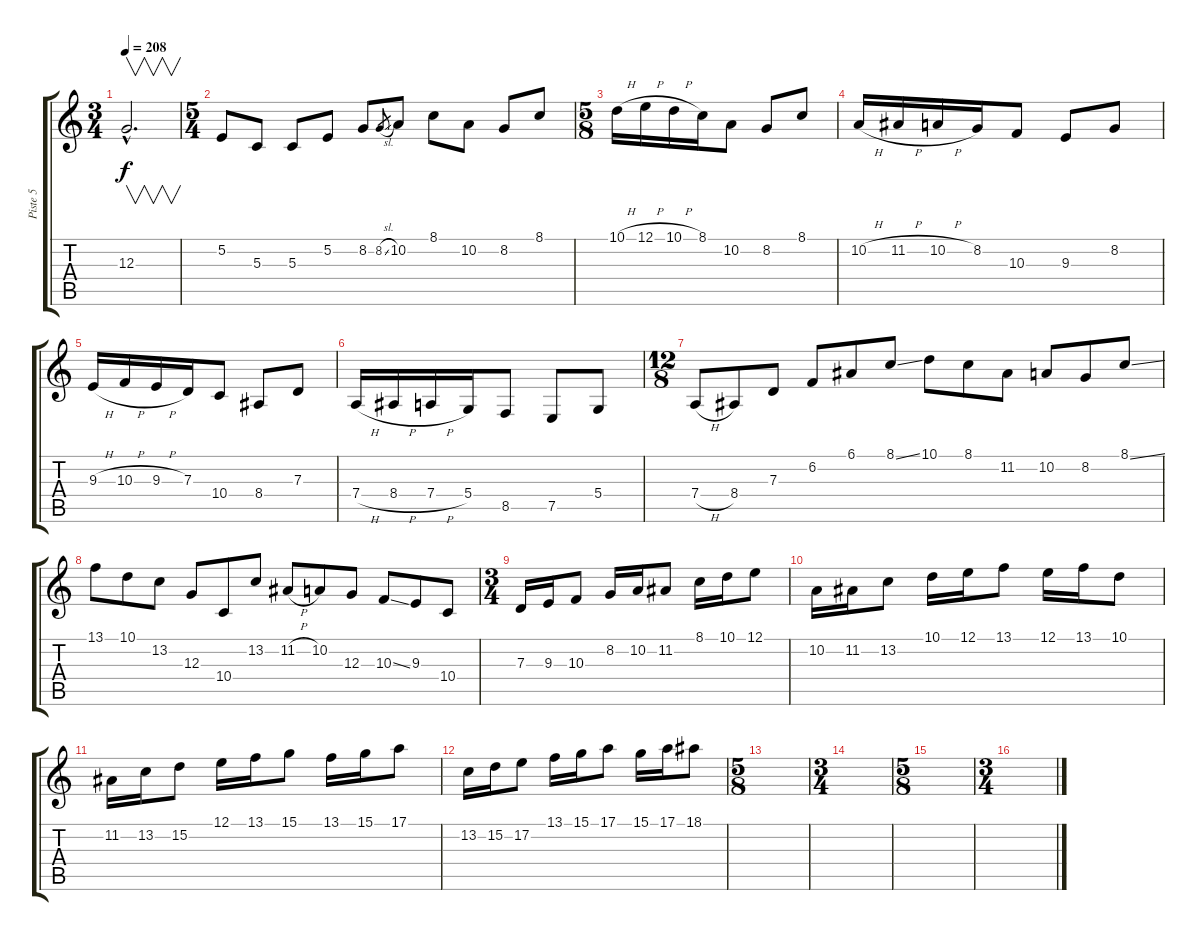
\track ("Piste 5" "Piste 5") {instrument sitar}
\staff {score tabs}
\tuning (E4 B3 G3 D3 A2 E2) {hide}
\ts (3 4)
\tempo 208
\clef g2
\ks c
12.3{hac}.2{v d dy f} |
\ts (5 4)
5.2.8 5.3.8 5.3.8 5.2.8 8.2.8 8.2{sl}.8{gr} 10.2.8 8.1.8 10.2.8 8.2.8 8.1.8 |
\ts (5 8)
10.1{h}.16 12.1{h}.16 10.1{h}.16 8.1.16 10.2.8 8.2.8 8.1.8 |
10.2{h}.16 11.2{h}.16 10.2{h}.16 8.2.16 10.3.8 9.3.8 8.2.8 |
9.3{h}.16 10.3{h}.16 9.3{h}.16 7.3.16 10.4.8 8.4.8 7.3.8 |
7.4{h}.16 8.4{h}.16 7.4{h}.16 5.4.16 8.5.8 7.5.8 5.4.8 |
\ts (12 8)
7.4{h}.8 8.4.8 7.3.8 6.2.8 6.1.8 8.1{ss}.8 10.1.8 8.1.8 11.2.8 10.2.8 8.2.8 8.1{ss}.8 |
13.1.8 10.1.8 13.2.8 12.3.8 10.4.8 13.2.8 11.2{h}.8 10.2.8 12.3.8 10.3{ss}.8 9.3.8 10.4.8 |
\ts (3 4)
7.3.16 9.3.16 10.3.8 8.2.16 10.2.16 11.2.8 8.1.16 10.1.16 12.1.8 |
10.2.16 11.2.16 13.2.8 10.1.16 12.1.16 13.1.8 12.1.16 13.1.16 10.1.8 |
11.2.16 13.2.16 15.2.8 12.1.16 13.1.16 15.1.8 13.1.16 15.1.16 17.1.8 |
13.2.16 15.2.16 17.2.8 13.1.16 15.1.16 17.1.8 15.1.16 17.1.16 18.1.8 |
\ts (5 8)
|
\ts (3 4)
|
\ts (5 8)
|
\ts (3 4)
